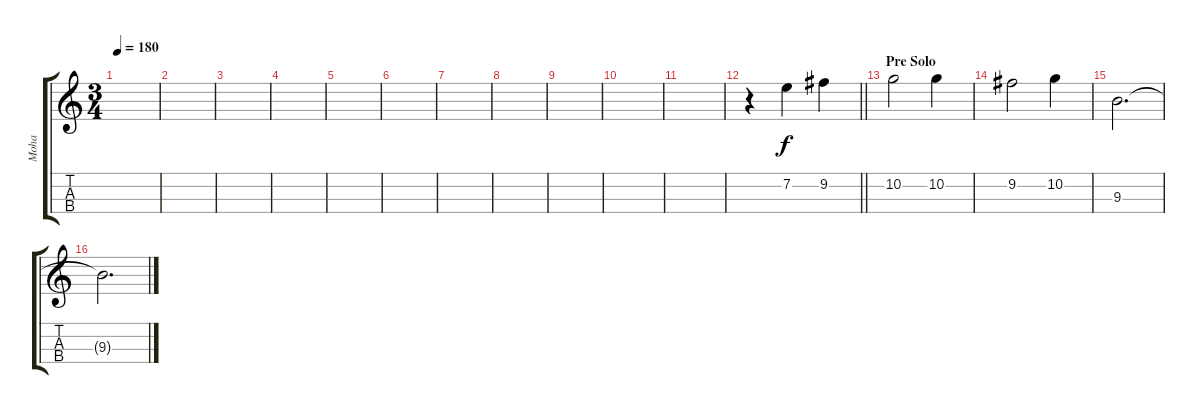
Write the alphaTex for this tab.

\track ("Moha" "Moha") {instrument violin}
\staff {score tabs}
\tuning (E5 A4 D4 G3) {hide}
\ts (3 4)
\tempo 180
\clef g2
\ks c
|
|
|
|
|
|
|
|
|
|
|
\barLineRight lightlight
r.4 7.2.4 9.2.4 |
\section ("" "Pre Solo")
10.2.2 10.2.4 |
9.2.2 10.2.4 |
9.3.2{d} |
9.3{t}.2{d}
